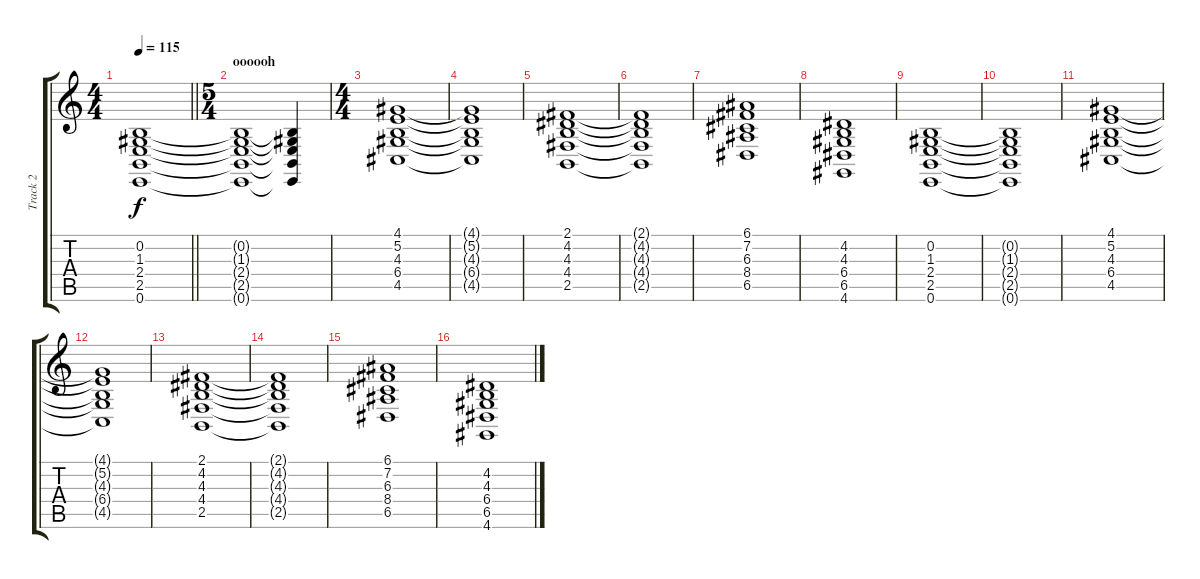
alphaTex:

\track ("Track 2" "Track 2") {instrument pad2warm}
\staff {score tabs}
\tuning (E4 B3 G3 D3 A2 E2) {hide}
\ts (4 4)
\tempo 115
\clef g2
\barLineRight lightlight
\ks c
(0.2 1.3 2.4 2.5 0.6).1{dy f} |
\ts (5 4)
\section ("" "oooooh")
(0.2{t} 1.3{t} 2.4{t} 2.5{t} 0.6{t}).1 (0.2{t} 1.3{t} 2.4{t} 2.5{t} 0.6{t}).4 |
\ts (4 4)
(4.1 5.2 4.3 6.4 4.5).1 |
(4.1{t} 5.2{t} 4.3{t} 6.4{t} 4.5{t}).1 |
(2.1 4.2 4.3 4.4 2.5).1 |
(2.1{t} 4.2{t} 4.3{t} 4.4{t} 2.5{t}).1 |
(6.1 7.2 6.3 8.4 6.5).1 |
(4.2 4.3 6.4 6.5 4.6).1 |
(0.2 1.3 2.4 2.5 0.6).1 |
(0.2{t} 1.3{t} 2.4{t} 2.5{t} 0.6{t}).1 |
(4.1 5.2 4.3 6.4 4.5).1 |
(4.1{t} 5.2{t} 4.3{t} 6.4{t} 4.5{t}).1 |
(2.1 4.2 4.3 4.4 2.5).1 |
(2.1{t} 4.2{t} 4.3{t} 4.4{t} 2.5{t}).1 |
(6.1 7.2 6.3 8.4 6.5).1 |
(4.2 4.3 6.4 6.5 4.6).1
